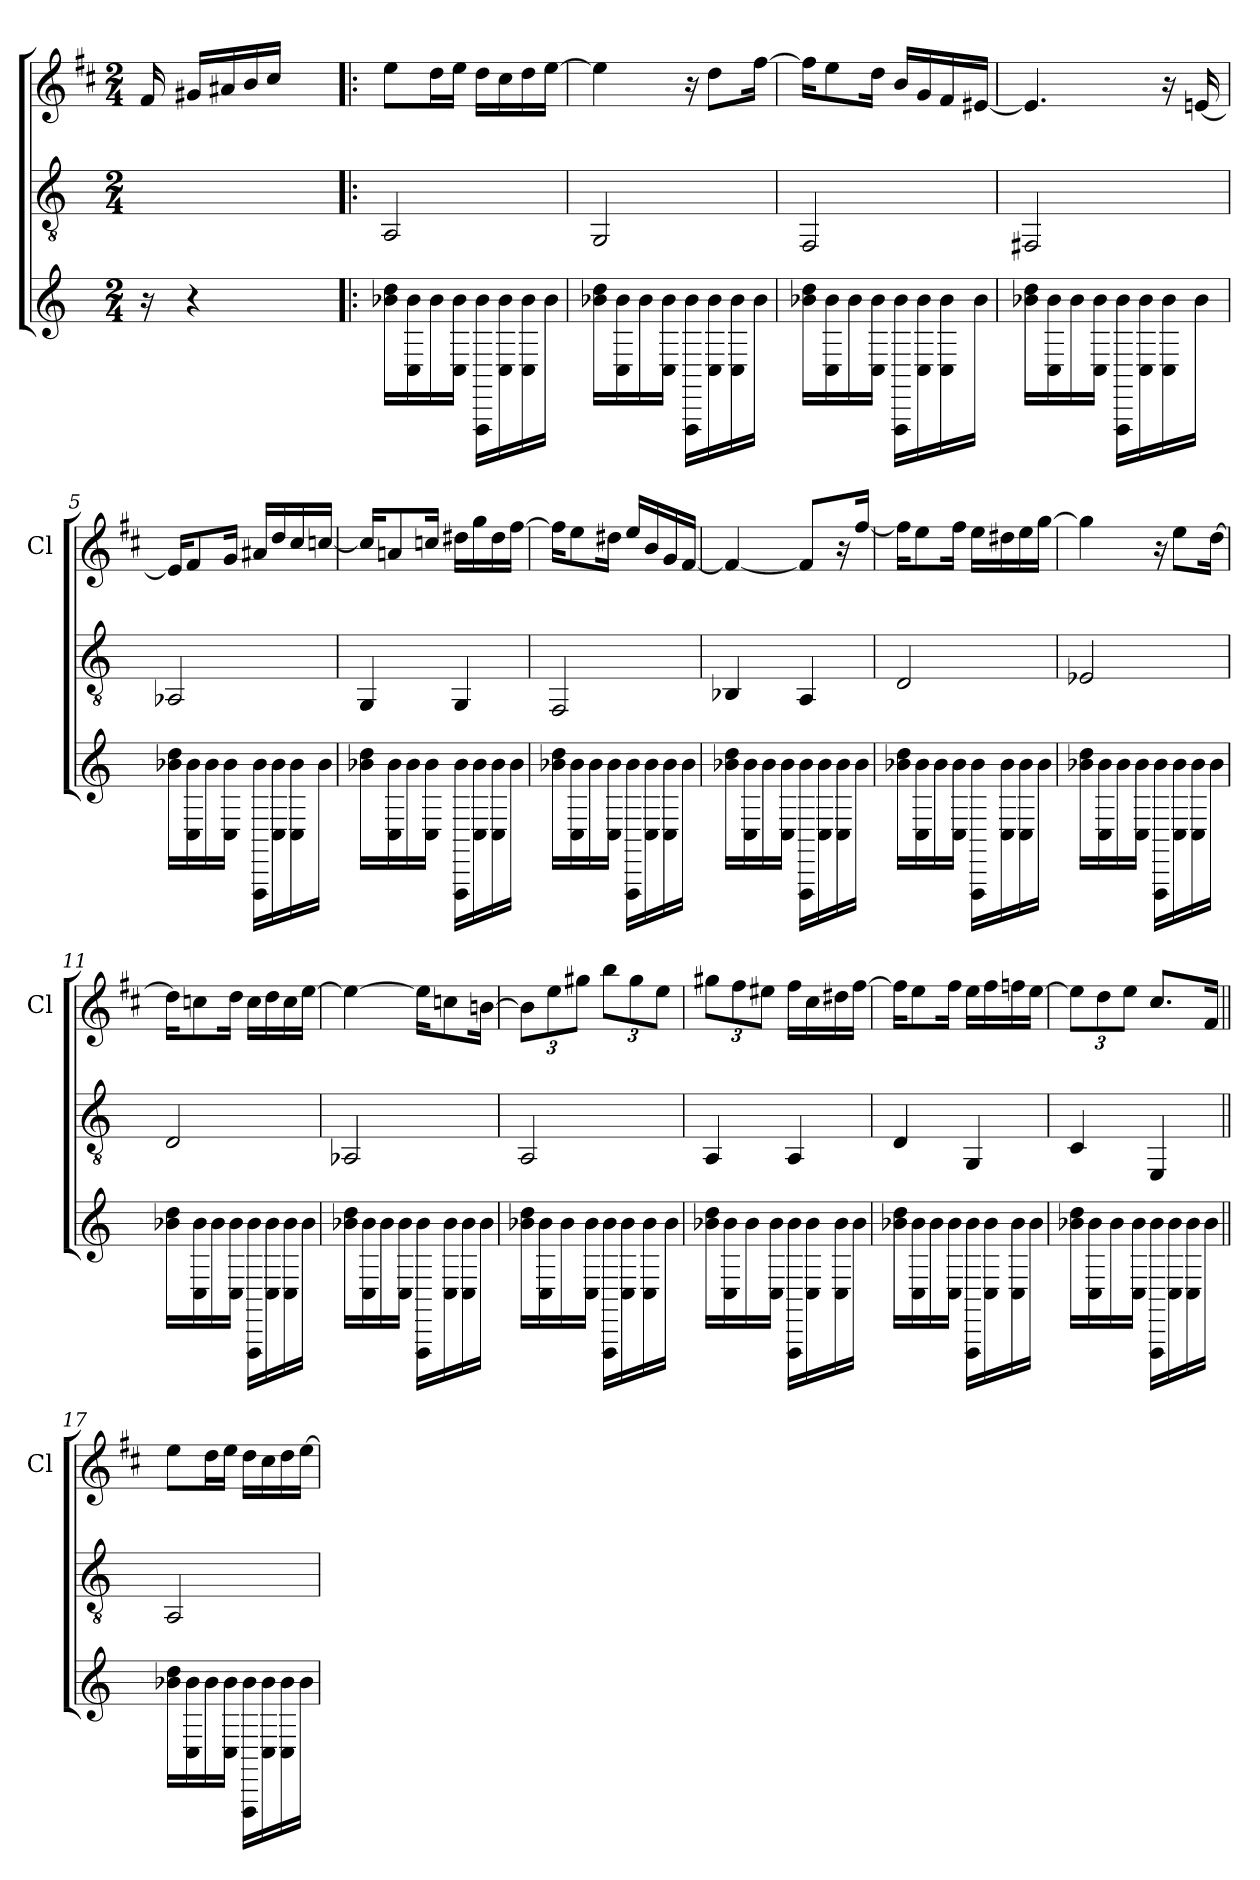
**kern	**kern	**kern
*part3	*part2	*part1
*staff3	*staff2	*staff1
*	*	*I'Cl
*clefG2	*clefGv2	*clefG2
*ITrd-7c-12	*	*ITrd1c2
*k[]	*k[]	*k[]
*C:	*C:	*C:
*M2/4	*M2/4	*M2/4
=	=	=
16r	2ryy	16e/
4r	.	16f#X/LL
.	.	16g#X/
.	.	16a/
.	.	16b/JJ
8.ryy	.	8.ryy
=1!|:	=1!|:	=1!|:
16bb-\ 16ddd\LL	2AA/	8dd\L
16c\ 16bb-\	.	.
16bb-\	.	16cc\L
16c\ 16bb-\JJ	.	16dd\JJ
16FF\ 16bb-\LL	.	16cc\LL
16c\ 16bb-\	.	16b\
16c\ 16bb-\	.	16cc\
16bb-\JJ	.	[16dd\JJ
=2	=2	=2
16bb-\ 16ddd\LL	2GG/	4dd\]
16c\ 16bb-\	.	.
16bb-\	.	.
16c\ 16bb-\JJ	.	.
16FF\ 16bb-\LL	.	16r
16c\ 16bb-\	.	8cc\L
16c\ 16bb-\	.	.
16bb-\JJ	.	[16ee\Jk
=3	=3	=3
16bb-\ 16ddd\LL	2FF/	16ee\KL]
16c\ 16bb-\	.	8dd\
16bb-\	.	.
16c\ 16bb-\JJ	.	16cc\Jk
16FF\ 16bb-\LL	.	16a/LL
16c\ 16bb-\	.	16f/
16c\ 16bb-\	.	16e/
16bb-\JJ	.	[16d#X/JJ
!!LO:LB:g=z
=4	=4	=4
16bb-\ 16ddd\LL	2FF#/	4.d#/]
16c\ 16bb-\	.	.
16bb-\	.	.
16c\ 16bb-\JJ	.	.
16FF\ 16bb-\LL	.	.
16c\ 16bb-\	.	.
16c\ 16bb-\	.	16r
16bb-\JJ	.	[16dn/
=5	=5	=5
16bb-\ 16ddd\LL	2AA-/	16d/KL]
16c\ 16bb-\	.	8e/
16bb-\	.	.
16c\ 16bb-\JJ	.	16f/Jk
16FF\ 16bb-\LL	.	16g#X/LL
16c\ 16bb-\	.	16cc/
16c\ 16bb-\	.	16b/
16bb-\JJ	.	[16b-X/JJ
=6	=6	=6
16bb-\ 16ddd\LL	4GG/	16b-/KL]
16c\ 16bb-\	.	8gn/
16bb-\	.	.
16c\ 16bb-\JJ	.	16b-X/Jk
16FF\ 16bb-\LL	4GG/	16cc#X\LL
16c\ 16bb-\	.	16ff\
16c\ 16bb-\	.	16cc#\
16bb-\JJ	.	[16ee\JJ
=7	=7	=7
16bb-\ 16ddd\LL	2FF/	16ee\KL]
16c\ 16bb-\	.	8dd\
16bb-\	.	.
16c\ 16bb-\JJ	.	16cc#X\Jk
16FF\ 16bb-\LL	.	16dd/LL
16c\ 16bb-\	.	16a/
16c\ 16bb-\	.	16f/
16bb-\JJ	.	[16e/JJ
=8	=8	=8
16bb-\ 16ddd\LL	4BB-/	4e/_
16c\ 16bb-\	.	.
16bb-\	.	.
16c\ 16bb-\JJ	.	.
16FF\ 16bb-\LL	4AA/	8e/L]
16c\ 16bb-\	.	.
16c\ 16bb-\	.	16r
16bb-\JJ	.	[16ee/Jk
!!LO:LB:g=z
=9	=9	=9
16bb-\ 16ddd\LL	2D/	16ee\KL]
16c\ 16bb-\	.	8dd\
16bb-\	.	.
16c\ 16bb-\JJ	.	16ee\Jk
16FF\ 16bb-\LL	.	16dd\LL
16c\ 16bb-\	.	16cc#X\
16c\ 16bb-\	.	16dd\
16bb-\JJ	.	[16ff\JJ
=10	=10	=10
16bb-\ 16ddd\LL	2E-/	4ff\]
16c\ 16bb-\	.	.
16bb-\	.	.
16c\ 16bb-\JJ	.	.
16FF\ 16bb-\LL	.	16r
16c\ 16bb-\	.	8dd\L
16c\ 16bb-\	.	.
16bb-\JJ	.	[16cc\Jk
=11	=11	=11
16bb-\ 16ddd\LL	2D/	16cc\KL]
16c\ 16bb-\	.	8b-X\
16bb-\	.	.
16c\ 16bb-\JJ	.	16cc\Jk
16FF\ 16bb-\LL	.	16b-\LL
16c\ 16bb-\	.	16cc\
16c\ 16bb-\	.	16b-\
16bb-\JJ	.	[16dd\JJ
=12	=12	=12
16bb-\ 16ddd\LL	2AA-/	4dd\_
16c\ 16bb-\	.	.
16bb-\	.	.
16c\ 16bb-\JJ	.	.
16FF\ 16bb-\LL	.	16dd\KL]
16c\ 16bb-\	.	8b-X\
16c\ 16bb-\	.	.
16bb-\JJ	.	[16an\Jk
!!LO:LB:g=z
=13	=13	=13
16bb-\ 16ddd\LL	2AA/	12a\L]
16c\ 16bb-\	.	.
.	.	12dd\
16bb-\	.	.
.	.	12ff#X\J
16c\ 16bb-\JJ	.	.
16FF\ 16bb-\LL	.	12aa\L
16c\ 16bb-\	.	.
.	.	12ff#\
16c\ 16bb-\	.	.
.	.	12dd\J
16bb-\JJ	.	.
=14	=14	=14
16bb-\ 16ddd\LL	4AA/	12ff#X\L
16c\ 16bb-\	.	.
.	.	12ee\
16bb-\	.	.
.	.	12dd#X\J
16c\ 16bb-\JJ	.	.
16FF\ 16bb-\LL	4AA/	16ee\LL
16c\ 16bb-\	.	16b\
16c\ 16bb-\	.	16cc#X\
16bb-\JJ	.	[16ee\JJ
=15	=15	=15
16bb-\ 16ddd\LL	4D/	16ee\KL]
16c\ 16bb-\	.	8dd\
16bb-\	.	.
16c\ 16bb-\JJ	.	16ee\Jk
16FF\ 16bb-\LL	4GG/	16dd\LL
16c\ 16bb-\	.	16ee\
16c\ 16bb-\	.	16ee-X\
16bb-\JJ	.	[16dd\JJ
=16	=16	=16
16bb-\ 16ddd\LL	4C/	12dd\L]
16c\ 16bb-\	.	.
.	.	12cc\
16bb-\	.	.
.	.	12dd\J
16c\ 16bb-\JJ	.	.
16FF\ 16bb-\LL	4EE/	8.b/L
16c\ 16bb-\	.	.
16c\ 16bb-\	.	.
16bb-\JJ	.	16e/Jk
!!LO:LB:g=z
=17||	=17||	=17||
16bb-\ 16ddd\LL	2AA/	8dd\L
16c\ 16bb-\	.	.
16bb-\	.	16cc\L
16c\ 16bb-\JJ	.	16dd\JJ
16FF\ 16bb-\LL	.	16cc\LL
16c\ 16bb-\	.	16b\
16c\ 16bb-\	.	16cc\
16bb-\JJ	.	[16dd\JJ
=	=	=
*-	*-	*-
